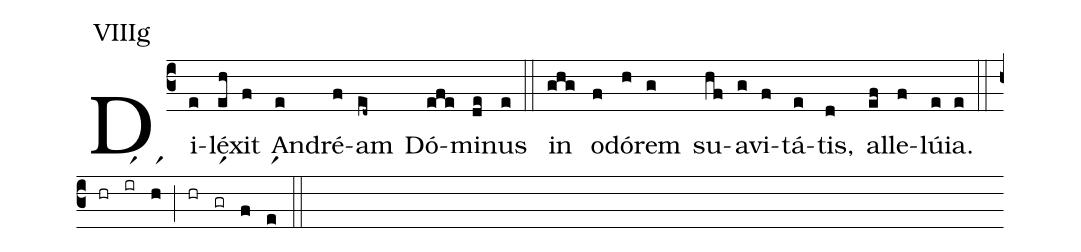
annotation: VIIIg;
%%
(c3)
Di(e)lé(eh)xit(f) An(e)dré(f)am(ed~) Dó(efe)mi(de)nus(e) (::)
in(ghg) o(f)dó(h)rem(g) su(hf)a(g)vi(f)tá(e)tis,(d) al(ef)le(f)lú(e)ia.(e) (::) (hr)(irr1)(hr1)(;)(hr)(grr1)(f)(er1)(::)
